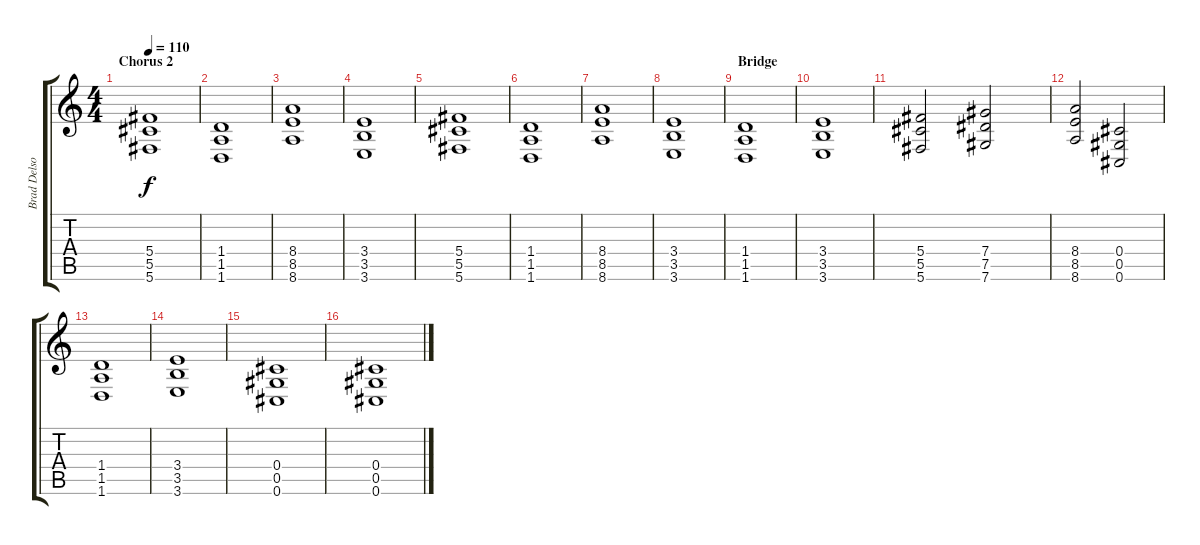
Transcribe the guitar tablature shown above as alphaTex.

\track ("Brad Delson (Second Guitar)" "Brad Delso") {instrument distortionguitar}
\staff {score tabs}
\tuning (Eb4 Bb3 Gb3 Db3 Ab2 Db2) {hide}
\ts (4 4)
\section ("" "Chorus 2")
\tempo 110
\clef g2
\ks c
(5.4 5.5 5.6).1{dy f} |
(1.4 1.5 1.6).1 |
(8.4 8.5 8.6).1 |
(3.4 3.5 3.6).1 |
(5.4 5.5 5.6).1 |
(1.4 1.5 1.6).1 |
(8.4 8.5 8.6).1 |
(3.4 3.5 3.6).1 |
\section ("" "Bridge")
(1.4 1.5 1.6).1 |
(3.4 3.5 3.6).1 |
(5.4 5.5 5.6).2 (7.4 7.5 7.6).2 |
(8.4 8.5 8.6).2 (0.4 0.5 0.6).2 |
(1.4 1.5 1.6).1 |
(3.4 3.5 3.6).1 |
(0.4 0.5 0.6).1 |
(0.4 0.5 0.6).1
